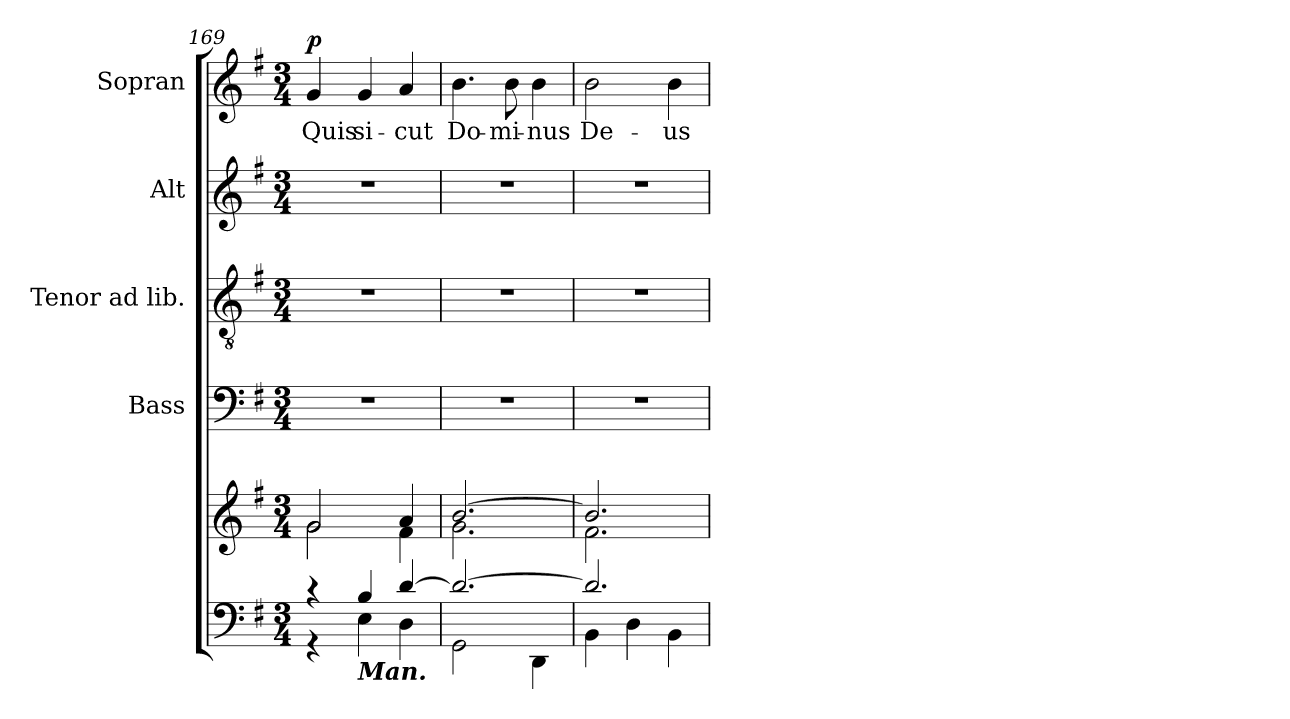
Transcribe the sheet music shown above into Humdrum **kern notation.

**kern	**kern	**kern	**kern	**kern	**kern	**text	**dynam
*part5	*part5	*part4	*part3	*part2	*part1	*part1	*part1
*staff6	*staff5	*staff4	*staff3	*staff2	*staff1	*staff1	*staff1
*	*	*I"Bass	*I"Tenor ad lib.	*I"Alt	*I"Sopran	*	*
*	*	*I'B.	*I'T.	*I'A.	*I'S.	*	*
*clefF4	*clefG2	*clefF4	*clefGv2	*clefG2	*clefG2	*	*
*k[f#]	*k[f#]	*k[f#]	*k[f#]	*k[f#]	*k[f#]	*	*
*G:	*G:	*G:	*G:	*G:	*G:	*	*
*M3/4	*M3/4	*M3/4	*M3/4	*M3/4	*M3/4	*	*
=169	=169	=169	=169	=169	=169	=169	=169
*^	*^	*	*	*	*	*	*
!	!	!	!	!	!	!	!	!LO:LY:b	!LO:DY:a
4r	4r	2g/	2g\	2.r	2.r	2.r	4g/	Quis	p
!LO:TX:b:Bi:t=Man.	!	!	!	!	!	!	!	!	!
!	!	!	!	!	!	!	!	!LO:LY:b	!
4B/	4E\	.	.	.	.	.	4g/	si-	.
!	!	!	!	!	!	!	!	!LO:LY:b	!
[>4d/	4D\	4a/	4f#\	.	.	.	4a/	-cut	.
=170	=170	=170	=170	=170	=170	=170	=170	=170	=170
!	!	!	!	!	!	!	!	!LO:LY:b	!
2.d/_	2GG\	[>2.b/	2.g\	2.r	2.r	2.r	4.b\	Do-	.
!	!	!	!	!	!	!	!	!LO:LY:b	!
.	.	.	.	.	.	.	8b\	-mi-	.
!	!	!	!	!	!	!	!	!LO:LY:b	!
.	4DD\	.	.	.	.	.	4b\	-nus	.
=171	=171	=171	=171	=171	=171	=171	=171	=171	=171
!	!	!	!	!	!	!	!	!LO:LY:b	!
2.d/]	4BB\	2.b/]	2.f#\	2.r	2.r	2.r	2b\	De-	.
.	4D\	.	.	.	.	.	.	.	.
!	!	!	!	!	!	!	!	!LO:LY:b	!
.	4BB\	.	.	.	.	.	4b\	-us	.
*v	*v	*	*	*	*	*	*	*	*
*	*v	*v	*	*	*	*	*	*
=	=	=	=	=	=	=	=
*-	*-	*-	*-	*-	*-	*-	*-
